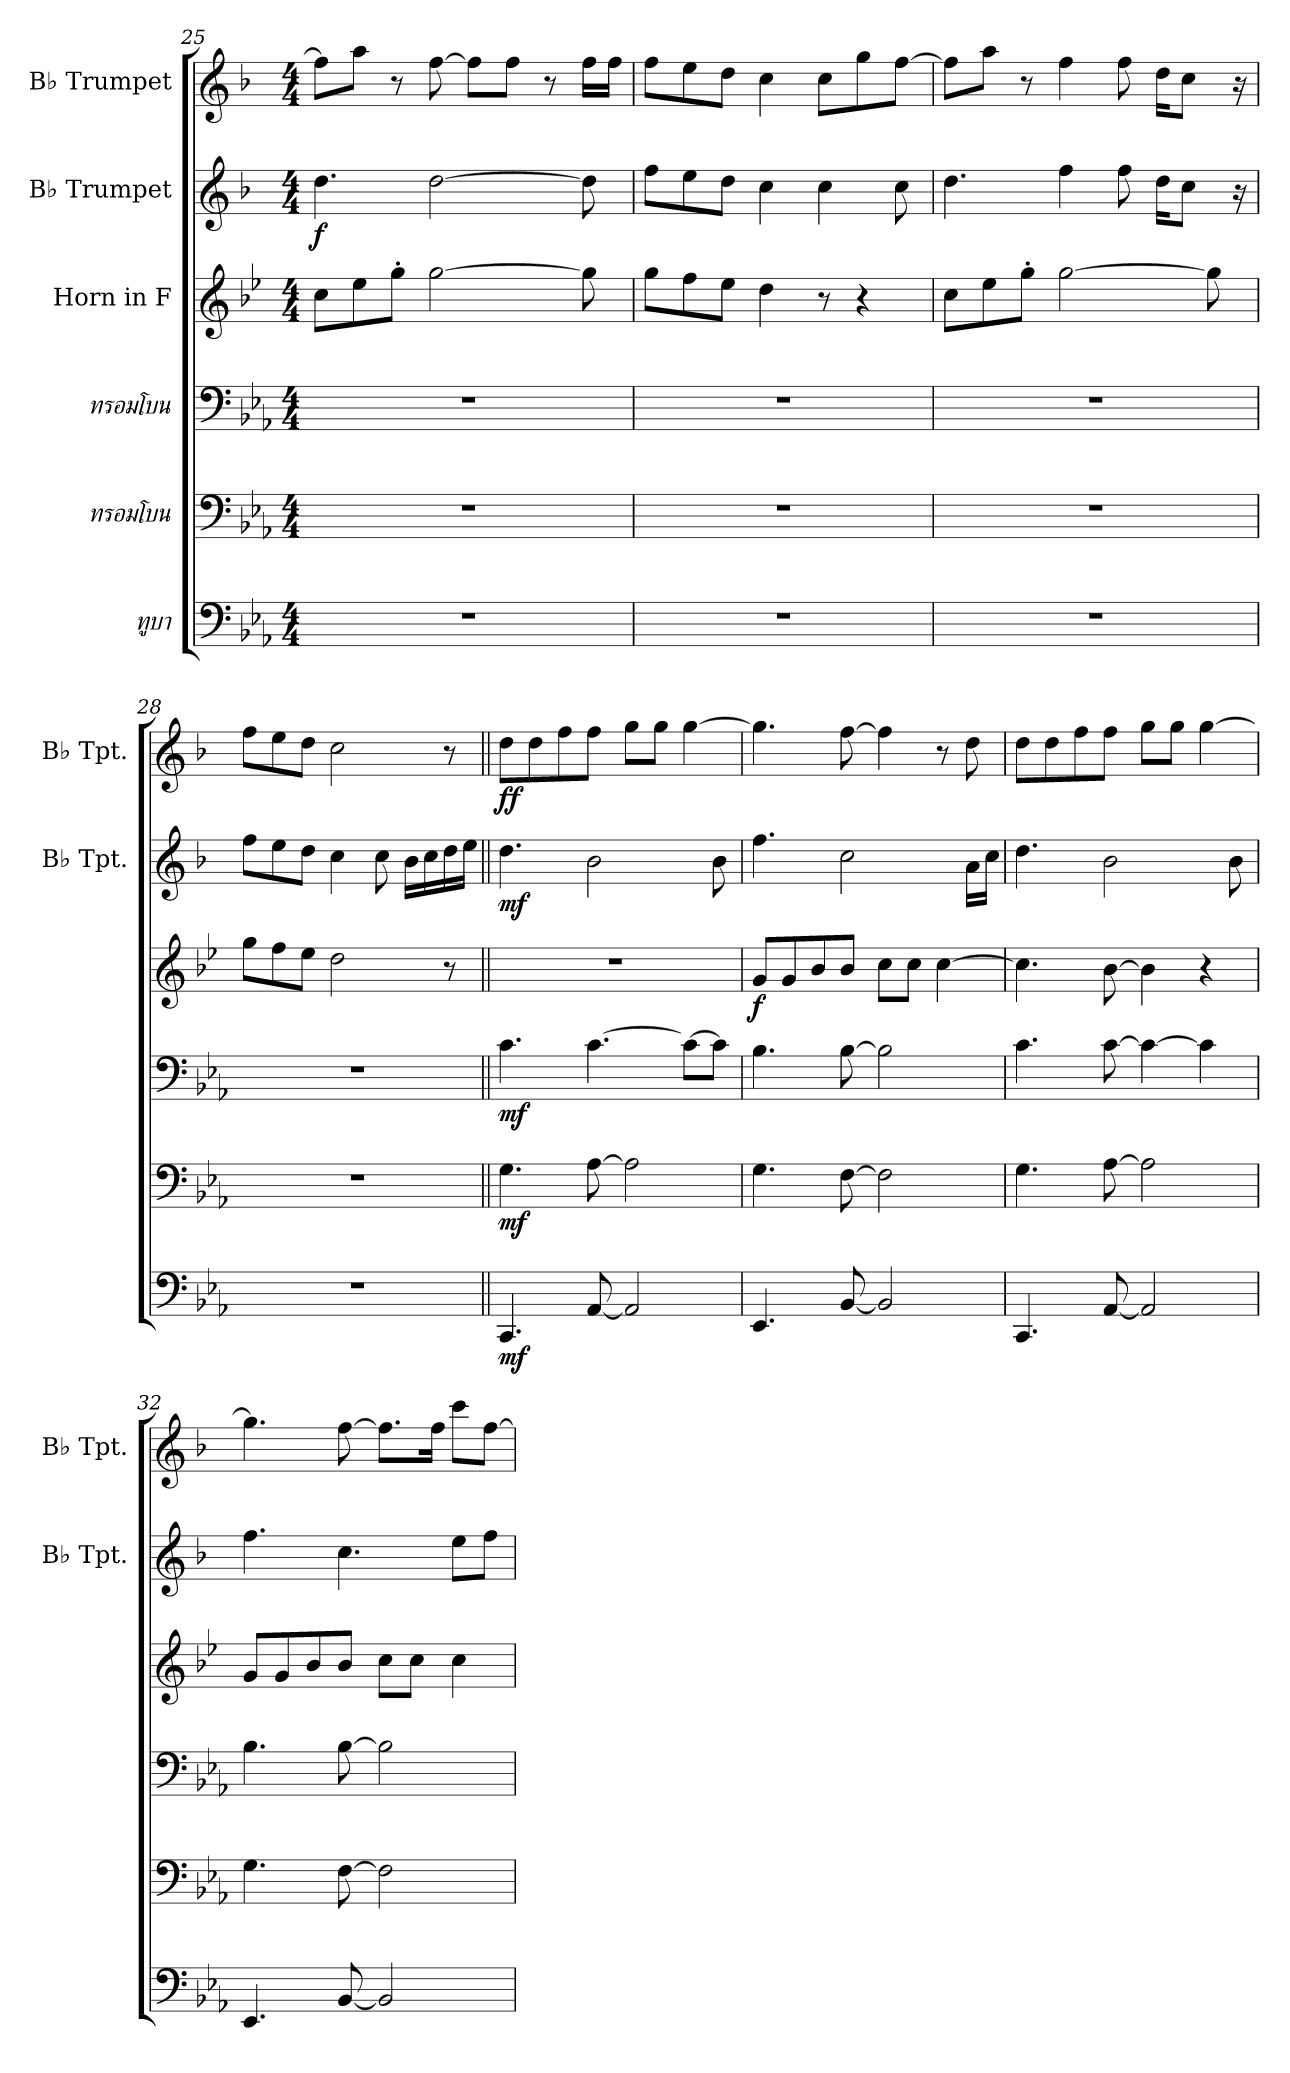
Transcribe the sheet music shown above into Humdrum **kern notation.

**kern	**dynam	**kern	**dynam	**kern	**dynam	**kern	**dynam	**kern	**dynam	**kern	**dynam
*part6	*part6	*part5	*part5	*part4	*part4	*part3	*part3	*part2	*part2	*part1	*part1
*staff6	*staff6	*staff5	*staff5	*staff4	*staff4	*staff3	*staff3	*staff2	*staff2	*staff1	*staff1
*I"ทูบา	*	*I"ทรอมโบน	*	*I"ทรอมโบน	*	*I"Horn in F	*	*I"B♭ Trumpet	*	*I"B♭ Trumpet	*
*	*	*	*	*	*	*	*	*I'B♭ Tpt.	*	*I'B♭ Tpt.	*
*clefF4	*	*clefF4	*	*clefF4	*	*clefG2	*	*clefG2	*	*clefG2	*
*	*	*	*	*	*	*ITrd4c7	*	*ITrd1c2	*	*ITrd1c2	*
*k[b-e-a-]	*	*k[b-e-a-]	*	*k[b-e-a-]	*	*k[b-e-a-]	*	*k[b-e-a-]	*	*k[b-e-a-]	*
*M4/4	*	*M4/4	*	*M4/4	*	*M4/4	*	*M4/4	*	*M4/4	*
=25	=25	=25	=25	=25	=25	=25	=25	=25	=25	=25	=25
!	!	!	!	!	!	!	!	!	!LO:DY:b	!	!
1r	.	1r	.	1r	.	8f\L	.	4.cc\	f	8ee-\L]	.
.	.	.	.	.	.	8a-\	.	.	.	8gg\J	.
.	.	.	.	.	.	8cc'\J	.	.	.	8r	.
.	.	.	.	.	.	[2cc\	.	[2cc\	.	[8ee-\	.
.	.	.	.	.	.	.	.	.	.	8ee-\L]	.
.	.	.	.	.	.	.	.	.	.	8ee-\J	.
.	.	.	.	.	.	.	.	.	.	8r	.
.	.	.	.	.	.	8cc\]	.	8cc\]	.	16ee-\LL	.
.	.	.	.	.	.	.	.	.	.	16ee-\JJ	.
=26	=26	=26	=26	=26	=26	=26	=26	=26	=26	=26	=26
1r	.	1r	.	1r	.	8cc\L	.	8ee-\L	.	8ee-\L	.
.	.	.	.	.	.	8b-\	.	8dd\	.	8dd\	.
.	.	.	.	.	.	8a-\J	.	8cc\J	.	8cc\J	.
.	.	.	.	.	.	4g\	.	4b-\	.	4b-\	.
.	.	.	.	.	.	8r	.	4b-\	.	8b-\L	.
.	.	.	.	.	.	4r	.	.	.	8ff\	.
.	.	.	.	.	.	.	.	8b-\	.	[8ee-\J	.
=27	=27	=27	=27	=27	=27	=27	=27	=27	=27	=27	=27
1r	.	1r	.	1r	.	8f\L	.	4.cc\	.	8ee-\L]	.
.	.	.	.	.	.	8a-\	.	.	.	8gg\J	.
.	.	.	.	.	.	8cc'\J	.	.	.	8r	.
.	.	.	.	.	.	[2cc\	.	4ee-\	.	4ee-\	.
.	.	.	.	.	.	.	.	8ee-\	.	8ee-\	.
.	.	.	.	.	.	.	.	16cc\KL	.	16cc\KL	.
.	.	.	.	.	.	.	.	8b-\J	.	8b-\J	.
.	.	.	.	.	.	8cc\]	.	.	.	.	.
.	.	.	.	.	.	.	.	16r	.	16r	.
!!LO:PB:g=z
=28	=28	=28	=28	=28	=28	=28	=28	=28	=28	=28	=28
1r	.	1r	.	1r	.	8cc\L	.	8ee-\L	.	8ee-\L	.
.	.	.	.	.	.	8b-\	.	8dd\	.	8dd\	.
.	.	.	.	.	.	8a-\J	.	8cc\J	.	8cc\J	.
.	.	.	.	.	.	2g\	.	4b-\	.	2b-\	.
.	.	.	.	.	.	.	.	8b-\	.	.	.
.	.	.	.	.	.	.	.	16a-\LL	.	.	.
.	.	.	.	.	.	.	.	16b-\	.	.	.
.	.	.	.	.	.	8r	.	16cc\	.	8r	.
.	.	.	.	.	.	.	.	16dd\JJ	.	.	.
=29||	=29||	=29||	=29||	=29||	=29||	=29||	=29||	=29||	=29||	=29||	=29||
!	!LO:DY:b	!	!LO:DY:b	!	!LO:DY:b	!	!	!	!LO:DY:b	!	!LO:DY:b
4.CC/	mf	4.G\	mf	4.c\	mf	1r	.	4.cc\	mf	8cc\L	ff
.	.	.	.	.	.	.	.	.	.	8cc\	.
.	.	.	.	.	.	.	.	.	.	8ee-\	.
[8AA-/	.	[8A-\	.	[4.c\	.	.	.	2a-\	.	8ee-\J	.
2AA-/]	.	2A-\]	.	.	.	.	.	.	.	8ff\L	.
.	.	.	.	.	.	.	.	.	.	8ff\J	.
.	.	.	.	8c\L_	.	.	.	.	.	[4ff\	.
.	.	.	.	8c\J]	.	.	.	8a-\	.	.	.
=30	=30	=30	=30	=30	=30	=30	=30	=30	=30	=30	=30
!	!	!	!	!	!	!	!LO:DY:b	!	!	!	!
4.EE-/	.	4.G\	.	4.B-\	.	8c/L	f	4.ee-\	.	4.ff\]	.
.	.	.	.	.	.	8c/	.	.	.	.	.
.	.	.	.	.	.	8e-/	.	.	.	.	.
[8BB-/	.	[8F\	.	[8B-\	.	8e-/J	.	2b-\	.	[8ee-\	.
2BB-/]	.	2F\]	.	2B-\]	.	8f\L	.	.	.	4ee-\]	.
.	.	.	.	.	.	8f\J	.	.	.	.	.
.	.	.	.	.	.	[4f\	.	.	.	8r	.
.	.	.	.	.	.	.	.	16g\LL	.	8cc\	.
.	.	.	.	.	.	.	.	16b-\JJ	.	.	.
=31	=31	=31	=31	=31	=31	=31	=31	=31	=31	=31	=31
4.CC/	.	4.G\	.	4.c\	.	4.f\]	.	4.cc\	.	8cc\L	.
.	.	.	.	.	.	.	.	.	.	8cc\	.
.	.	.	.	.	.	.	.	.	.	8ee-\	.
[8AA-/	.	[8A-\	.	[8c\	.	[8e-\	.	2a-\	.	8ee-\J	.
2AA-/]	.	2A-\]	.	4c\_	.	4e-\]	.	.	.	8ff\L	.
.	.	.	.	.	.	.	.	.	.	8ff\J	.
.	.	.	.	4c\]	.	4r	.	.	.	[4ff\	.
.	.	.	.	.	.	.	.	8a-\	.	.	.
!!LO:LB:g=z
=32	=32	=32	=32	=32	=32	=32	=32	=32	=32	=32	=32
4.EE-/	.	4.G\	.	4.B-\	.	8c/L	.	4.ee-\	.	4.ff\]	.
.	.	.	.	.	.	8c/	.	.	.	.	.
.	.	.	.	.	.	8e-/	.	.	.	.	.
[8BB-/	.	[8F\	.	[8B-\	.	8e-/J	.	4.b-\	.	[8ee-\	.
2BB-/]	.	2F\]	.	2B-\]	.	8f\L	.	.	.	8.ee-\L]	.
.	.	.	.	.	.	8f\J	.	.	.	.	.
.	.	.	.	.	.	.	.	.	.	16ee-\Jk	.
.	.	.	.	.	.	4f\	.	8dd\L	.	8bb-\L	.
.	.	.	.	.	.	.	.	8ee-\J	.	[8ee-\J	.
=	=	=	=	=	=	=	=	=	=	=	=
*-	*-	*-	*-	*-	*-	*-	*-	*-	*-	*-	*-
